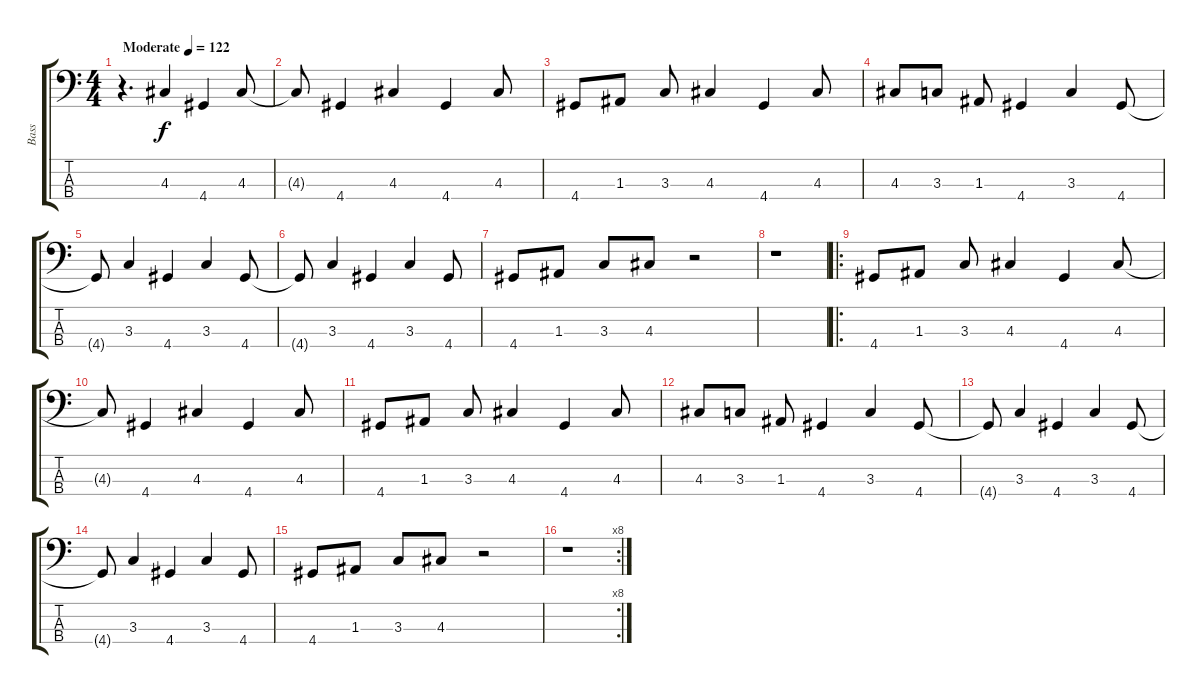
\track ("Bass" "Bass") {instrument electricbassfinger}
\staff {score tabs}
\tuning (G2 D2 A1 E1) {hide}
\ts (4 4)
\tempo (122 "Moderate")
\clef f4
\ks c
r.4{d dy f instrument electricbassfinger} 4.3.4 4.4.4 4.3.8 |
4.3{t}.8 4.4.4 4.3.4 4.4.4 4.3.8 |
4.4.8 1.3.8 3.3.8 4.3.4 4.4.4 4.3.8 |
4.3.8 3.3.8 1.3.8 4.4.4 3.3.4 4.4.8 |
4.4{t}.8 3.3.4 4.4.4 3.3.4 4.4.8 |
4.4{t}.8 3.3.4 4.4.4 3.3.4 4.4.8 |
4.4.8 1.3.8 3.3.8 4.3.8 r.2 |
r.1 |
\ro
4.4.8 1.3.8 3.3.8 4.3.4 4.4.4 4.3.8 |
4.3{t}.8 4.4.4 4.3.4 4.4.4 4.3.8 |
4.4.8 1.3.8 3.3.8 4.3.4 4.4.4 4.3.8 |
4.3.8 3.3.8 1.3.8 4.4.4 3.3.4 4.4.8 |
4.4{t}.8 3.3.4 4.4.4 3.3.4 4.4.8 |
4.4{t}.8 3.3.4 4.4.4 3.3.4 4.4.8 |
4.4.8 1.3.8 3.3.8 4.3.8 r.2 |
\rc 8
r.1
